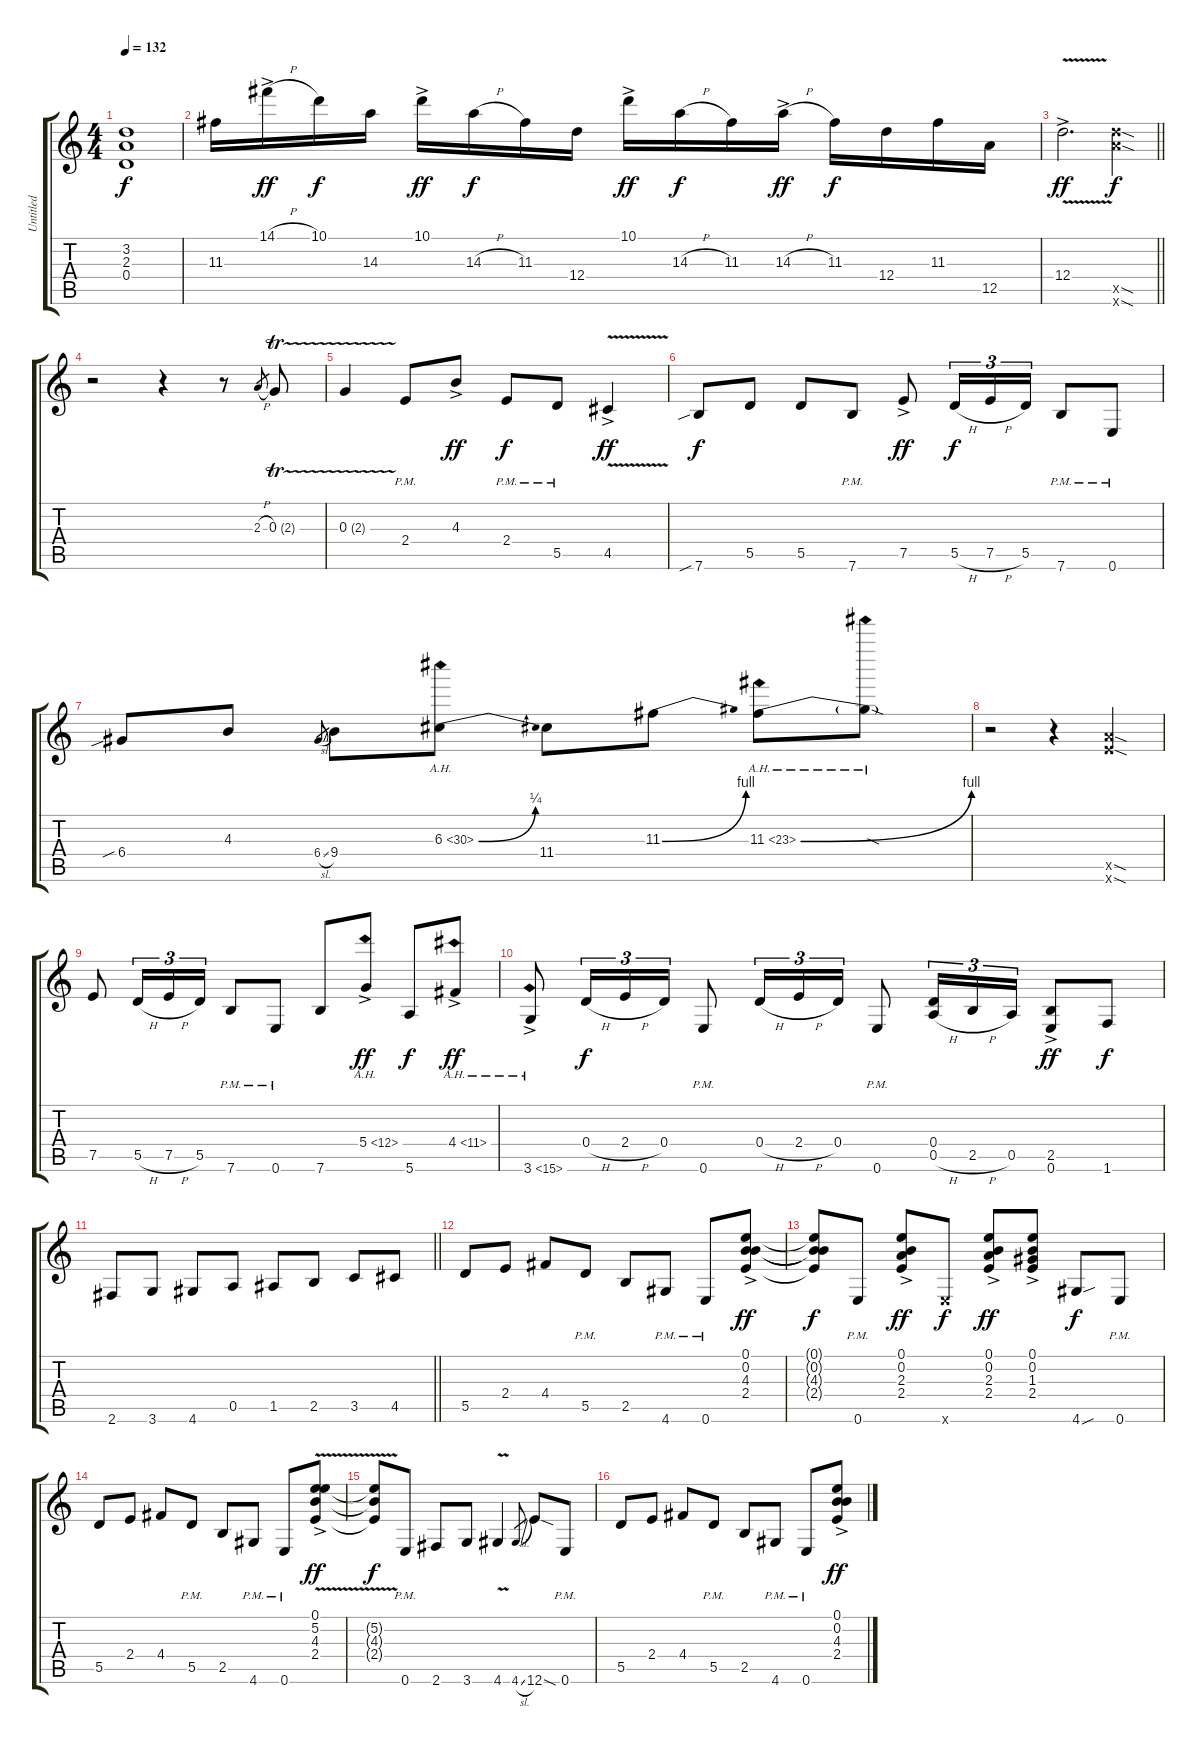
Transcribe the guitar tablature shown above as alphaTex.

\track ("Untitled" "Untitled") {instrument overdrivenguitar}
\staff {score tabs}
\tuning (E4 B3 G3 D3 A2 E2) {hide}
\ts (4 4)
\tempo 132
\clef g2
\ks c
(3.2{t} 2.3{t} 0.4{t}).1{dy f} |
11.3.16 14.1{h ac}.16{dy ff} 10.1.16{dy f} 14.3.16 10.1{ac}.16{dy ff} 14.3{h}.16{dy f} 11.3.16 12.4.16 10.1{ac}.16{dy ff} 14.3{h}.16{dy f} 11.3.16 14.3{h ac}.16{dy ff} 11.3.16{dy f} 12.4.16 11.3.16 12.5.16 |
\barLineRight lightlight
12.4{v ac}.2{d dy ff} (17.5{sod x} 17.6{sod x}).4{dy f} |
r.2 r.4 r.8 2.3{h}.8{gr} 0.3{tr (2 32)}.8 |
0.3{tr (2 32)}.4 2.4{pm}.8 4.3{ac}.8{dy ff} 2.4{pm}.8{dy f} 5.5{pm}.8 4.5{v ac}.4{dy ff} |
7.6{sib}.8{dy f} 5.5.8 5.5.8 7.6{pm}.8 7.5{ac}.8{dy ff} 5.5{h}.16{tu (3 2) dy f} 7.5{h}.16{tu (3 2)} 5.5.16{tu (3 2)} 7.6{pm}.8 0.6{pm}.8 |
6.4{sib}.8 4.3.8 6.4{sl}.8{gr} 9.4.8 6.3{be (bend 0 0 60 1) ah 24}.8 11.4.8 11.3{be (bend 0 0 60 4)}.8 11.3{be (bend 0 0 60 4) ah 12}.8 11.3{ah 15 sod t}.8 |
r.2 r.4 (12.5{sod x} 12.6{sod x}).4 |
7.5.8 5.5{h}.16{tu (3 2)} 7.5{h}.16{tu (3 2)} 5.5.16{tu (3 2)} 7.6{pm}.8 0.6{pm}.8 7.6.8 5.4{ah 7 ac}.8{dy ff} 5.6.8{dy f} 4.4{ah 7 ac}.8{dy ff} |
3.6{ah 12 ac}.8 0.4{h}.16{tu (3 2) dy f} 2.4{h}.16{tu (3 2)} 0.4.16{tu (3 2)} 0.6{pm}.8 0.4{h}.16{tu (3 2)} 2.4{h}.16{tu (3 2)} 0.4.16{tu (3 2)} 0.6{pm}.8 (0.4 0.5{h}).16{tu (3 2)} 2.5{h}.16{tu (3 2)} 0.5.16{tu (3 2)} (2.5{ac} 0.6{ac}).8{dy ff} 1.6.8{dy f} |
\barLineRight lightlight
2.6.8 3.6.8 4.6.8 0.5.8 1.5.8 2.5.8 3.5.8 4.5.8 |
5.5.8 2.4.8 4.4.8 5.5{pm}.8 2.5.8 4.6{pm}.8 0.6{pm}.8 (0.1{ac} 0.2{ac} 4.3{ac} 2.4{ac}).8{dy ff} |
(0.1{t} 0.2{t} 4.3{t} 2.4{t}).8{dy f} 0.6{pm}.8 (0.1{ac} 0.2{ac} 2.3{ac} 2.4{ac}).8{dy ff} 0.6{x}.8{dy f} (0.1{ac} 0.2{ac} 2.3{ac} 2.4{ac}).8{dy ff} (0.1{ac} 0.2{ac} 1.3{ac} 2.4{ac}).8 4.6{sou}.8{dy f} 0.6{pm}.8 |
5.5.8 2.4.8 4.4.8 5.5{pm}.8 2.5.8 4.6{pm}.8 0.6{pm}.8 (0.1{v ac} 5.2{v ac} 4.3{v ac} 2.4{v ac}).8{dy ff} |
(5.2{v t} 4.3{v t} 2.4{v t}).8{dy f} 0.6{pm}.8 2.6.8 3.6.8 4.6{v}.4 4.6{sl}.8{gr} 12.6{sod}.8 0.6{pm}.8 |
5.5.8 2.4.8 4.4.8 5.5{pm}.8 2.5.8 4.6{pm}.8 0.6{pm}.8 (0.1{ac} 0.2{ac} 4.3{ac} 2.4{ac}).8{dy ff}
